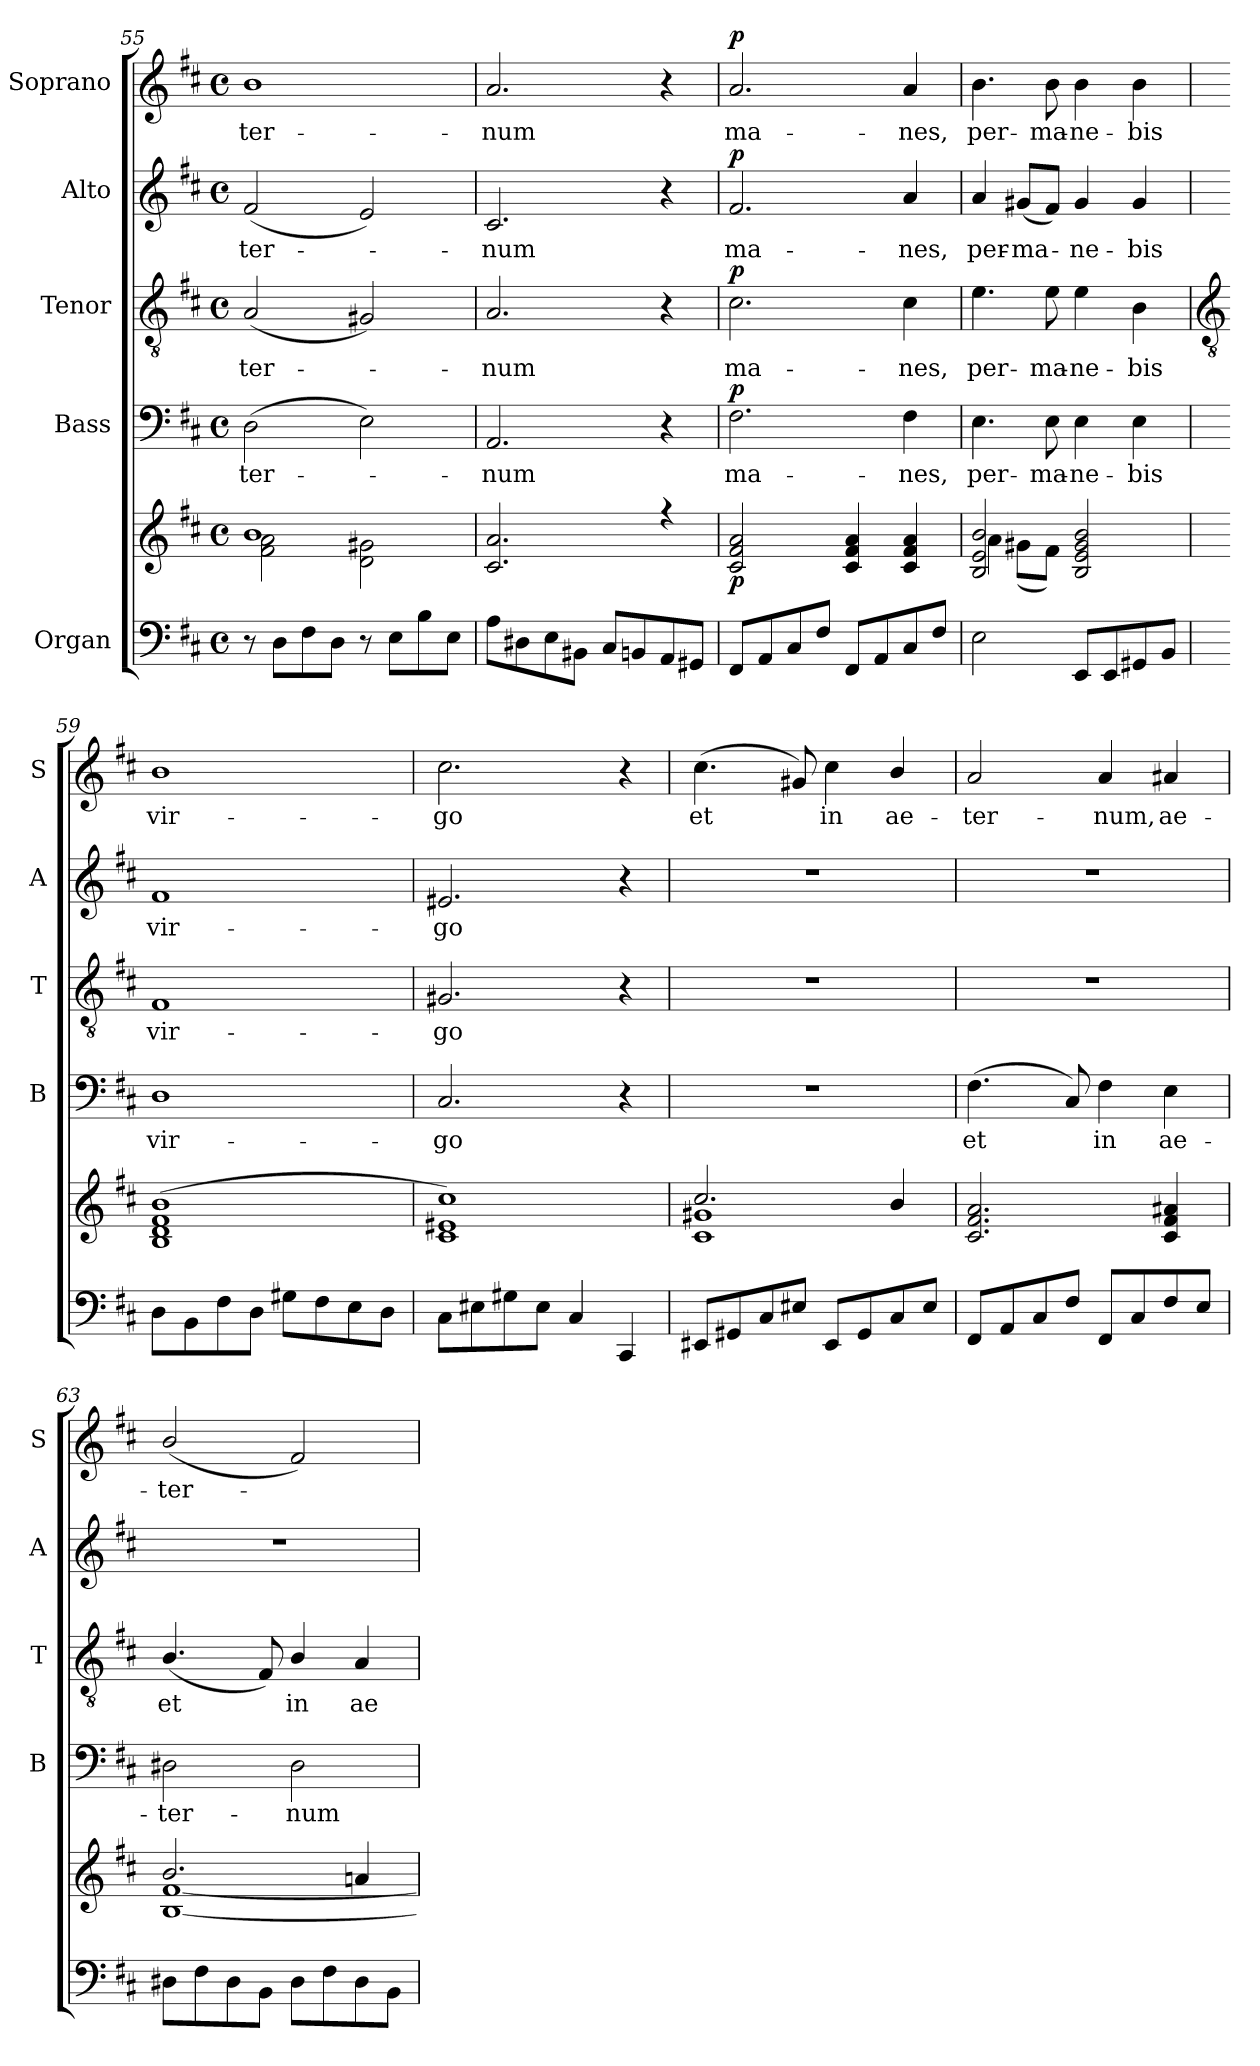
**kern	**kern	**dynam	**kern	**text	**dynam	**kern	**text	**dynam	**kern	**text	**dynam	**kern	**text	**dynam
*part5	*part5	*part5	*part4	*part4	*part4	*part3	*part3	*part3	*part2	*part2	*part2	*part1	*part1	*part1
*staff6	*staff5	*staff5/6	*staff4	*staff4	*staff4	*staff3	*staff3	*staff3	*staff2	*staff2	*staff2	*staff1	*staff1	*staff1
*I"Organ	*	*	*I"Bass	*	*	*I"Tenor	*	*	*I"Alto	*	*	*I"Soprano	*	*
*	*	*	*I'B	*	*	*I'T	*	*	*I'A	*	*	*I'S	*	*
*clefF4	*clefG2	*	*clefF4	*	*	*clefGv2	*	*	*clefG2	*	*	*clefG2	*	*
*k[f#c#]	*k[f#c#]	*	*k[f#c#]	*	*	*k[f#c#]	*	*	*k[f#c#]	*	*	*k[f#c#]	*	*
*D:	*D:	*	*D:	*	*	*D:	*	*	*D:	*	*	*D:	*	*
*M4/4	*M4/4	*	*M4/4	*	*	*M4/4	*	*	*M4/4	*	*	*M4/4	*	*
*met(c)	*met(c)	*	*met(c)	*	*	*met(c)	*	*	*met(c)	*	*	*met(c)	*	*
=55	=55	=55	=55	=55	=55	=55	=55	=55	=55	=55	=55	=55	=55	=55
*	*^	*	*	*	*	*	*	*	*	*	*	*	*	*
!	!	!	!	!	!LO:LY:b	!	!	!LO:LY:b	!	!	!LO:LY:b	!	!	!LO:LY:b	!
8r	1b/	2f#\ 2a\	.	(>2D	-ter-	.	(<2A	-ter-	.	(<2f#	-ter-	.	1b	-ter-	.
8DL	.	.	.	.	.	.	.	.	.	.	.	.	.	.	.
8F#	.	.	.	.	.	.	.	.	.	.	.	.	.	.	.
8DJ	.	.	.	.	.	.	.	.	.	.	.	.	.	.	.
8r	.	2d\ 2g#X\	.	2E)	.	.	2G#X)	.	.	2e)	.	.	.	.	.
8EL	.	.	.	.	.	.	.	.	.	.	.	.	.	.	.
8B	.	.	.	.	.	.	.	.	.	.	.	.	.	.	.
8EJ	.	.	.	.	.	.	.	.	.	.	.	.	.	.	.
=56	=56	=56	=56	=56	=56	=56	=56	=56	=56	=56	=56	=56	=56	=56	=56
!	!	!	!	!	!LO:LY:b	!	!	!LO:LY:b	!	!	!LO:LY:b	!	!	!LO:LY:b	!
8AL	2.c#/ 2.a/	1ryy	.	2.AA	num	.	2.A	num	.	2.c#	num	.	2.a	-num	.
8D#X	.	.	.	.	.	.	.	.	.	.	.	.	.	.	.
8E	.	.	.	.	.	.	.	.	.	.	.	.	.	.	.
8BB#XJ	.	.	.	.	.	.	.	.	.	.	.	.	.	.	.
8C#L	.	.	.	.	.	.	.	.	.	.	.	.	.	.	.
8BBn	.	.	.	.	.	.	.	.	.	.	.	.	.	.	.
8AA	4r	.	.	4r	.	.	4r	.	.	4r	.	.	4r	.	.
8GG#XJ	.	.	.	.	.	.	.	.	.	.	.	.	.	.	.
=57	=57	=57	=57	=57	=57	=57	=57	=57	=57	=57	=57	=57	=57	=57	=57
!	!	!	!LO:DY:b	!	!LO:LY:b	!LO:DY:b	!	!LO:LY:b	!LO:DY:b	!	!LO:LY:b	!LO:DY:b	!	!LO:LY:b	!LO:DY:b
8FF#L	2c#/ 2f#/ 2a/	1ryy	p	2.F#	ma-	p	2.c#	ma-	p	2.f#	ma-	p	2.a	ma-	p
8AA	.	.	.	.	.	.	.	.	.	.	.	.	.	.	.
8C#	.	.	.	.	.	.	.	.	.	.	.	.	.	.	.
8F#J	.	.	.	.	.	.	.	.	.	.	.	.	.	.	.
8FF#L	4c#/ 4f#/ 4a/	.	.	.	.	.	.	.	.	.	.	.	.	.	.
8AA	.	.	.	.	.	.	.	.	.	.	.	.	.	.	.
!	!	!	!	!	!LO:LY:b	!	!	!LO:LY:b	!	!	!LO:LY:b	!	!	!LO:LY:b	!
8C#	4c#/ 4f#/ 4a/	.	.	4F#	-nes,	.	4c#	-nes,	.	4a	-nes,	.	4a	-nes,	.
8F#J	.	.	.	.	.	.	.	.	.	.	.	.	.	.	.
=58	=58	=58	=58	=58	=58	=58	=58	=58	=58	=58	=58	=58	=58	=58	=58
!	!	!	!	!	!LO:LY:b	!	!	!LO:LY:b	!	!	!LO:LY:b	!	!	!LO:LY:b	!
2E	2B/ 2e/ 2b/	4a\	.	4.E	per-	.	4.e	per-	.	4a	per-	.	4.b	per-	.
!	!	!	!	!	!	!	!	!	!	!	!LO:LY:b	!	!	!	!
.	.	(<8g#X\L	.	.	.	.	.	.	.	(<8g#XL	-ma-	.	.	.	.
!	!	!	!	!	!LO:LY:b	!	!	!LO:LY:b	!	!	!	!	!	!LO:LY:b	!
.	.	8f#\J)	.	8E	-ma-	.	8e	-ma-	.	8f#J)	.	.	8b	-ma-	.
!	!	!	!	!	!LO:LY:b	!	!	!LO:LY:b	!	!	!LO:LY:b	!	!	!LO:LY:b	!
8EEL	2B/ 2e/ 2g#/ 2b/	2ryy	.	4E	-ne-	.	4e	-ne-	.	4g#	ne-	.	4b	-ne-	.
8EE	.	.	.	.	.	.	.	.	.	.	.	.	.	.	.
!	!	!	!	!	!LO:LY:b	!	!	!LO:LY:b	!	!	!LO:LY:b	!	!	!LO:LY:b	!
8GG#X	.	.	.	4E	-bis	.	4B	-bis	.	4g#	-bis	.	4b	-bis	.
8BBJ	.	.	.	.	.	.	.	.	.	.	.	.	.	.	.
!!LO:LB:g=z
=59	=59	=59	=59	=59	=59	=59	=59	=59	=59	=59	=59	=59	=59	=59	=59
*	*	*	*	*	*	*	*clefGv2	*	*	*	*	*	*	*	*
!	!	!	!	!	!LO:LY:b	!	!	!LO:LY:b	!	!	!LO:LY:b	!	!	!LO:LY:b	!
8DL	(>1B/ 1d/ 1f#/ 1b/	1ryy	.	1D	vir-	.	1F#	vir-	.	1f#	vir-	.	1b	vir-	.
8BB	.	.	.	.	.	.	.	.	.	.	.	.	.	.	.
8F#	.	.	.	.	.	.	.	.	.	.	.	.	.	.	.
8DJ	.	.	.	.	.	.	.	.	.	.	.	.	.	.	.
8G#XL	.	.	.	.	.	.	.	.	.	.	.	.	.	.	.
8F#	.	.	.	.	.	.	.	.	.	.	.	.	.	.	.
8E	.	.	.	.	.	.	.	.	.	.	.	.	.	.	.
8DJ	.	.	.	.	.	.	.	.	.	.	.	.	.	.	.
=60	=60	=60	=60	=60	=60	=60	=60	=60	=60	=60	=60	=60	=60	=60	=60
!	!	!	!	!	!LO:LY:b	!	!	!LO:LY:b	!	!	!LO:LY:b	!	!	!LO:LY:b	!
8C#L	1c#/ 1e#X/ 1cc#/)	1ryy	.	2.C#	-go	.	2.G#X	-go	.	2.e#X	-go	.	2.cc#	-go	.
8E#X	.	.	.	.	.	.	.	.	.	.	.	.	.	.	.
8G#X	.	.	.	.	.	.	.	.	.	.	.	.	.	.	.
8E#J	.	.	.	.	.	.	.	.	.	.	.	.	.	.	.
4C#	.	.	.	.	.	.	.	.	.	.	.	.	.	.	.
4CC#	.	.	.	4r	.	.	4r	.	.	4r	.	.	4r	.	.
=61	=61	=61	=61	=61	=61	=61	=61	=61	=61	=61	=61	=61	=61	=61	=61
!	!	!	!	!	!	!	!	!	!	!	!	!	!	!LO:LY:b	!
8EE#XL	2.cc#/	1c#\ 1g#X\	.	1r	.	.	1r	.	.	1r	.	.	(<4.cc#	et	.
8GG#X	.	.	.	.	.	.	.	.	.	.	.	.	.	.	.
8C#	.	.	.	.	.	.	.	.	.	.	.	.	.	.	.
8E#XJ	.	.	.	.	.	.	.	.	.	.	.	.	8g#X)	.	.
!	!	!	!	!	!	!	!	!	!	!	!	!	!	!LO:LY:b	!
8EE#L	.	.	.	.	.	.	.	.	.	.	.	.	4cc#	in	.
8GG#	.	.	.	.	.	.	.	.	.	.	.	.	.	.	.
!	!	!	!	!	!	!	!	!	!	!	!	!	!	!LO:LY:b	!
8C#	4b/	.	.	.	.	.	.	.	.	.	.	.	4b/	ae-	.
8E#J	.	.	.	.	.	.	.	.	.	.	.	.	.	.	.
=62	=62	=62	=62	=62	=62	=62	=62	=62	=62	=62	=62	=62	=62	=62	=62
!	!	!	!	!	!LO:LY:b	!	!	!	!	!	!	!	!	!LO:LY:b	!
8FF#L	2.c#/ 2.f#/ 2.a/	1ryy	.	(<4.F#	et	.	1r	.	.	1r	.	.	2a	-ter-	.
8AA	.	.	.	.	.	.	.	.	.	.	.	.	.	.	.
8C#	.	.	.	.	.	.	.	.	.	.	.	.	.	.	.
8F#J	.	.	.	8C#)	.	.	.	.	.	.	.	.	.	.	.
!	!	!	!	!	!LO:LY:b	!	!	!	!	!	!	!	!	!LO:LY:b	!
8FF#L	.	.	.	4F#	in	.	.	.	.	.	.	.	4a	-num,	.
8C#	.	.	.	.	.	.	.	.	.	.	.	.	.	.	.
!	!	!	!	!	!LO:LY:b	!	!	!	!	!	!	!	!	!LO:LY:b	!
8F#	4c#/ 4f#/ 4a#X/	.	.	4E	ae-	.	.	.	.	.	.	.	4a#X	ae-	.
8EJ	.	.	.	.	.	.	.	.	.	.	.	.	.	.	.
=63	=63	=63	=63	=63	=63	=63	=63	=63	=63	=63	=63	=63	=63	=63	=63
!	!	!	!	!	!LO:LY:b	!	!	!LO:LY:b	!	!	!	!	!	!LO:LY:b	!
8D#XL	2.b/	[1B\ [1f#\	.	2D#X	-ter-	.	(<4.B/	et	.	1r	.	.	(<2b/	-ter-	.
8F#	.	.	.	.	.	.	.	.	.	.	.	.	.	.	.
8D#	.	.	.	.	.	.	.	.	.	.	.	.	.	.	.
8BBJ	.	.	.	.	.	.	8F#)	.	.	.	.	.	.	.	.
!	!	!	!	!	!LO:LY:b	!	!	!LO:LY:b	!	!	!	!	!	!	!
8D#L	.	.	.	2D#	-num	.	4B/	in	.	.	.	.	2f#)	.	.
8F#	.	.	.	.	.	.	.	.	.	.	.	.	.	.	.
!	!	!	!	!	!	!	!	!LO:LY:b	!	!	!	!	!	!	!
8D#	4an/	.	.	.	.	.	4A	ae-	.	.	.	.	.	.	.
8BBJ	.	.	.	.	.	.	.	.	.	.	.	.	.	.	.
*	*v	*v	*	*	*	*	*	*	*	*	*	*	*	*	*
=	=	=	=	=	=	=	=	=	=	=	=	=	=	=
*-	*-	*-	*-	*-	*-	*-	*-	*-	*-	*-	*-	*-	*-	*-
